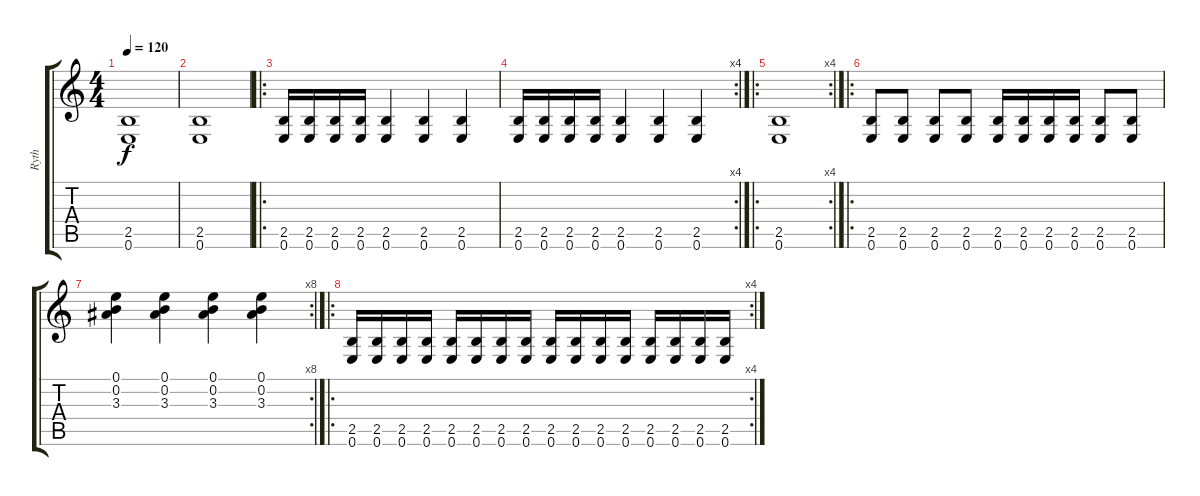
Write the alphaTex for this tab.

\track ("Ryth" "Ryth") {instrument overdrivenguitar}
\staff {score tabs}
\tuning (E4 B3 G3 D3 A2 E2) {hide}
\ts (4 4)
\tempo 120
\clef g2
\ks c
(2.5 0.6).1{dy f} |
(2.5 0.6).1 |
\ro
(2.5 0.6).16 (2.5 0.6).16 (2.5 0.6).16 (2.5 0.6).16 (2.5 0.6).4 (2.5 0.6).4 (2.5 0.6).4 |
\rc 4
(2.5 0.6).16 (2.5 0.6).16 (2.5 0.6).16 (2.5 0.6).16 (2.5 0.6).4 (2.5 0.6).4 (2.5 0.6).4 |
\ro
\rc 4
(2.5 0.6).1 |
\ro
(2.5 0.6).8 (2.5 0.6).8 (2.5 0.6).8 (2.5 0.6).8 (2.5 0.6).16 (2.5 0.6).16 (2.5 0.6).16 (2.5 0.6).16 (2.5 0.6).8 (2.5 0.6).8 |
\rc 8
(0.1 0.2 3.3).4 (0.1 0.2 3.3).4 (0.1 0.2 3.3).4 (0.1 0.2 3.3).4 |
\ro
\rc 4
(2.5 0.6).16 (2.5 0.6).16 (2.5 0.6).16 (2.5 0.6).16 (2.5 0.6).16 (2.5 0.6).16 (2.5 0.6).16 (2.5 0.6).16 (2.5 0.6).16 (2.5 0.6).16 (2.5 0.6).16 (2.5 0.6).16 (2.5 0.6).16 (2.5 0.6).16 (2.5 0.6).16 (2.5 0.6).16
